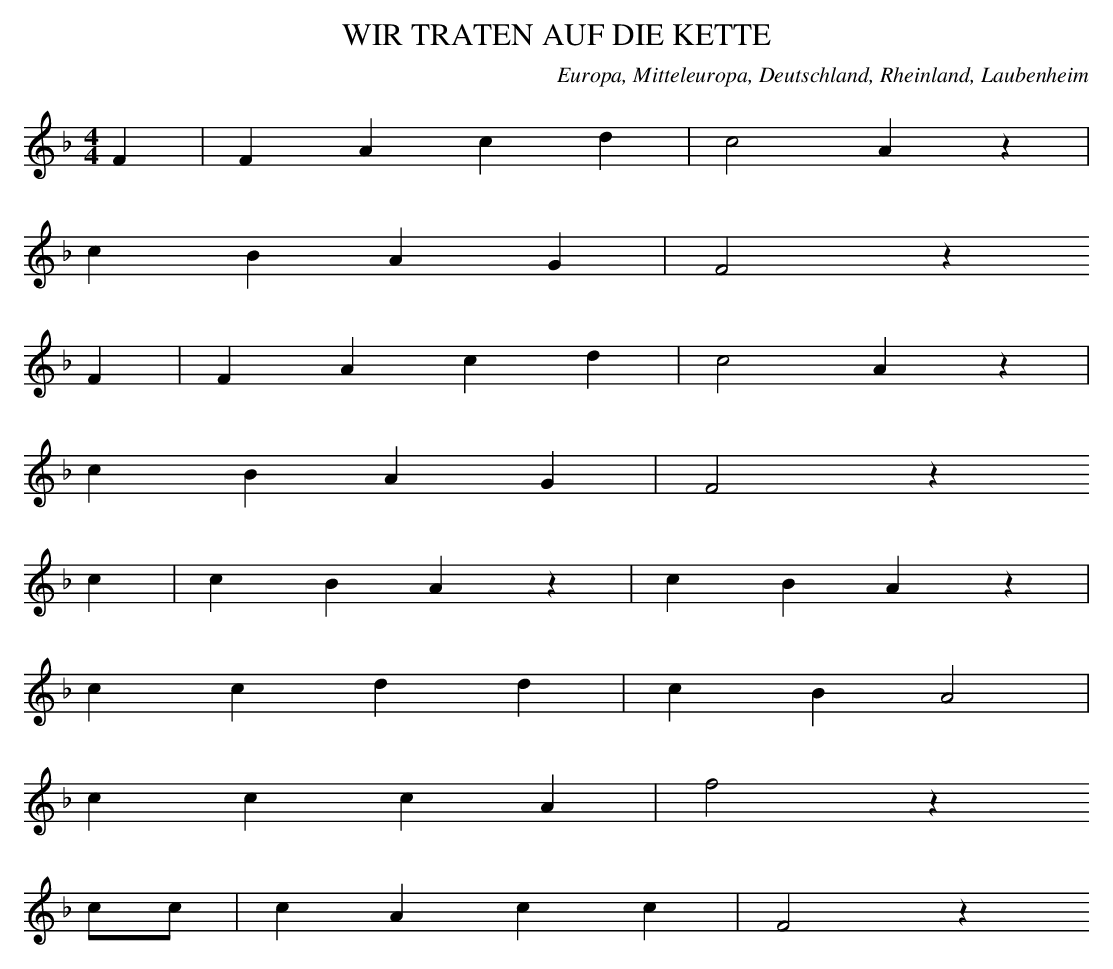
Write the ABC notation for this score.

X:1
T: WIR TRATEN AUF DIE KETTE
O: Europa, Mitteleuropa, Deutschland, Rheinland, Laubenheim
M: 4/4
L: 1/8
K: F
F2 | F2A2c2d2 | c4A2z2 |
c2B2A2G2 | F4z2
F2 | F2A2c2d2 | c4A2z2 |
c2B2A2G2 | F4z2
c2 | c2B2A2z2 | c2B2A2z2 |
c2c2d2d2 | c2B2A4 |
c2c2c2A2 | f4z2
cc | c2A2c2c2 | F4z2
